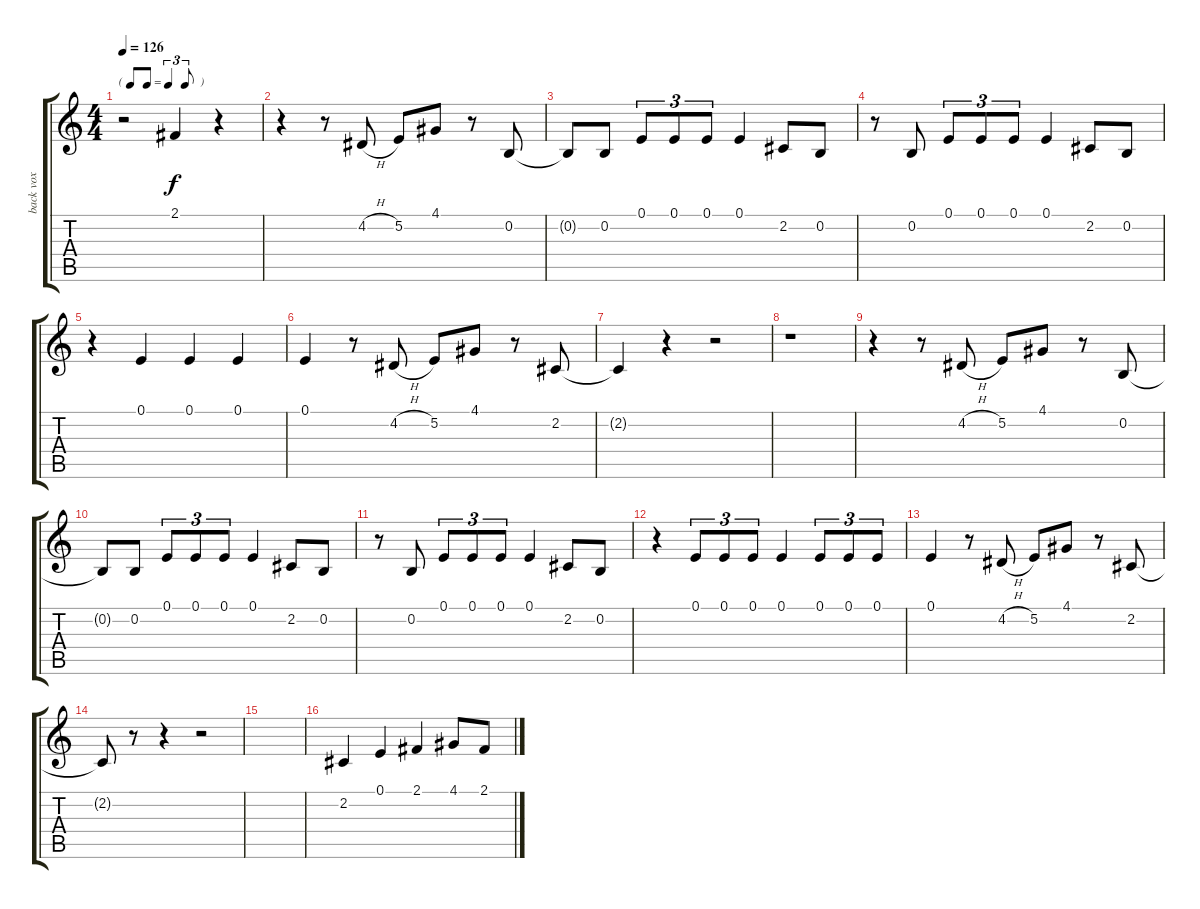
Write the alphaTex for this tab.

\track ("back vox" "back vox") {instrument tenorsax}
\staff {score tabs}
\tuning (E4 B3 G3 D3 A2 E2) {hide}
\ts (4 4)
\tf triplet8th
\tempo 126
\clef g2
\ks c
r.2{dy f} 2.1.4 r.4 |
r.4 r.8 4.2{h}.8 5.2.8 4.1.8 r.8 0.2.8 |
0.2{t}.8 0.2.8 0.1.8{tu (3 2)} 0.1.8{tu (3 2)} 0.1.8{tu (3 2)} 0.1.4 2.2.8 0.2.8 |
r.8 0.2.8 0.1.8{tu (3 2)} 0.1.8{tu (3 2)} 0.1.8{tu (3 2)} 0.1.4 2.2.8 0.2.8 |
r.4 0.1.4 0.1.4 0.1.4 |
0.1.4 r.8 4.2{h}.8 5.2.8 4.1.8 r.8 2.2.8 |
2.2{t}.4 r.4 r.2 |
r.1 |
r.4 r.8 4.2{h}.8 5.2.8 4.1.8 r.8 0.2.8 |
0.2{t}.8 0.2.8 0.1.8{tu (3 2)} 0.1.8{tu (3 2)} 0.1.8{tu (3 2)} 0.1.4 2.2.8 0.2.8 |
r.8 0.2.8 0.1.8{tu (3 2)} 0.1.8{tu (3 2)} 0.1.8{tu (3 2)} 0.1.4 2.2.8 0.2.8 |
r.4 0.1.8{tu (3 2)} 0.1.8{tu (3 2)} 0.1.8{tu (3 2)} 0.1.4 0.1.8{tu (3 2)} 0.1.8{tu (3 2)} 0.1.8{tu (3 2)} |
0.1.4 r.8 4.2{h}.8 5.2.8 4.1.8 r.8 2.2.8 |
2.2{t}.8 r.8 r.4 r.2 |
|
2.2.4 0.1.4 2.1.4 4.1.8 2.1.8
